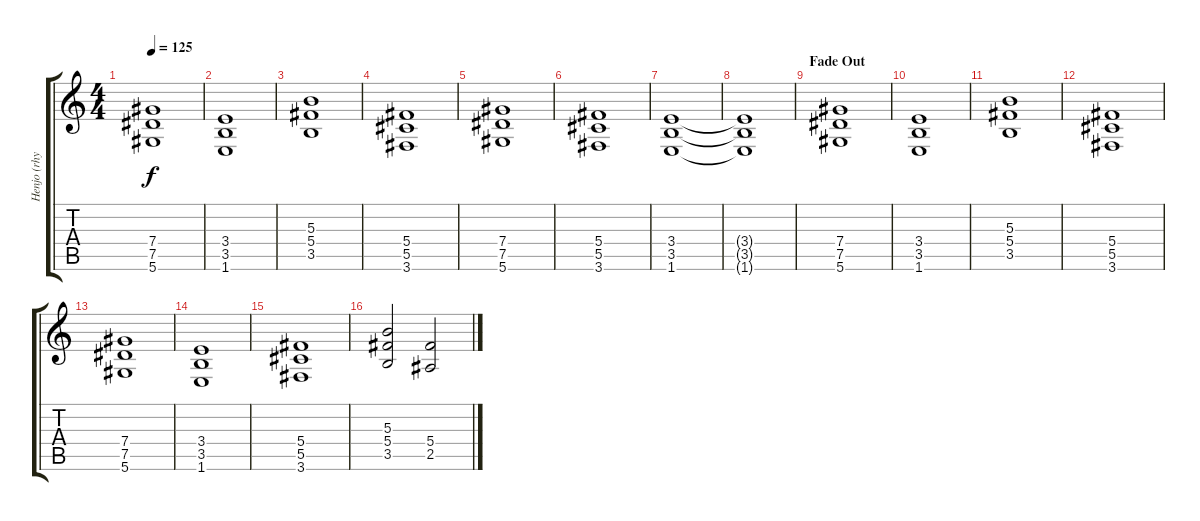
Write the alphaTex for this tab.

\track ("Henjo (rhythm)" "Henjo (rhy") {instrument distortionguitar}
\staff {score tabs}
\tuning (Eb4 Bb3 Gb3 Db3 Ab2 Eb2) {hide}
\ts (4 4)
\tempo 125
\clef g2
\ks c
(7.4 7.5 5.6).1{dy f} |
(3.4 3.5 1.6).1 |
(5.3 5.4 3.5).1 |
(5.4 5.5 3.6).1 |
(7.4 7.5 5.6).1 |
(5.4 5.5 3.6).1 |
(3.4 3.5 1.6).1 |
(3.4{t} 3.5{t} 1.6{t}).1 |
\section ("" "Fade Out")
(7.4 7.5 5.6).1{volume 10} |
(3.4 3.5 1.6).1 |
(5.3 5.4 3.5).1 |
(5.4 5.5 3.6).1 |
(7.4 7.5 5.6).1{volume 7} |
(3.4 3.5 1.6).1 |
(5.4 5.5 3.6).1 |
(5.3 5.4 3.5).2 (5.4 2.5).2
